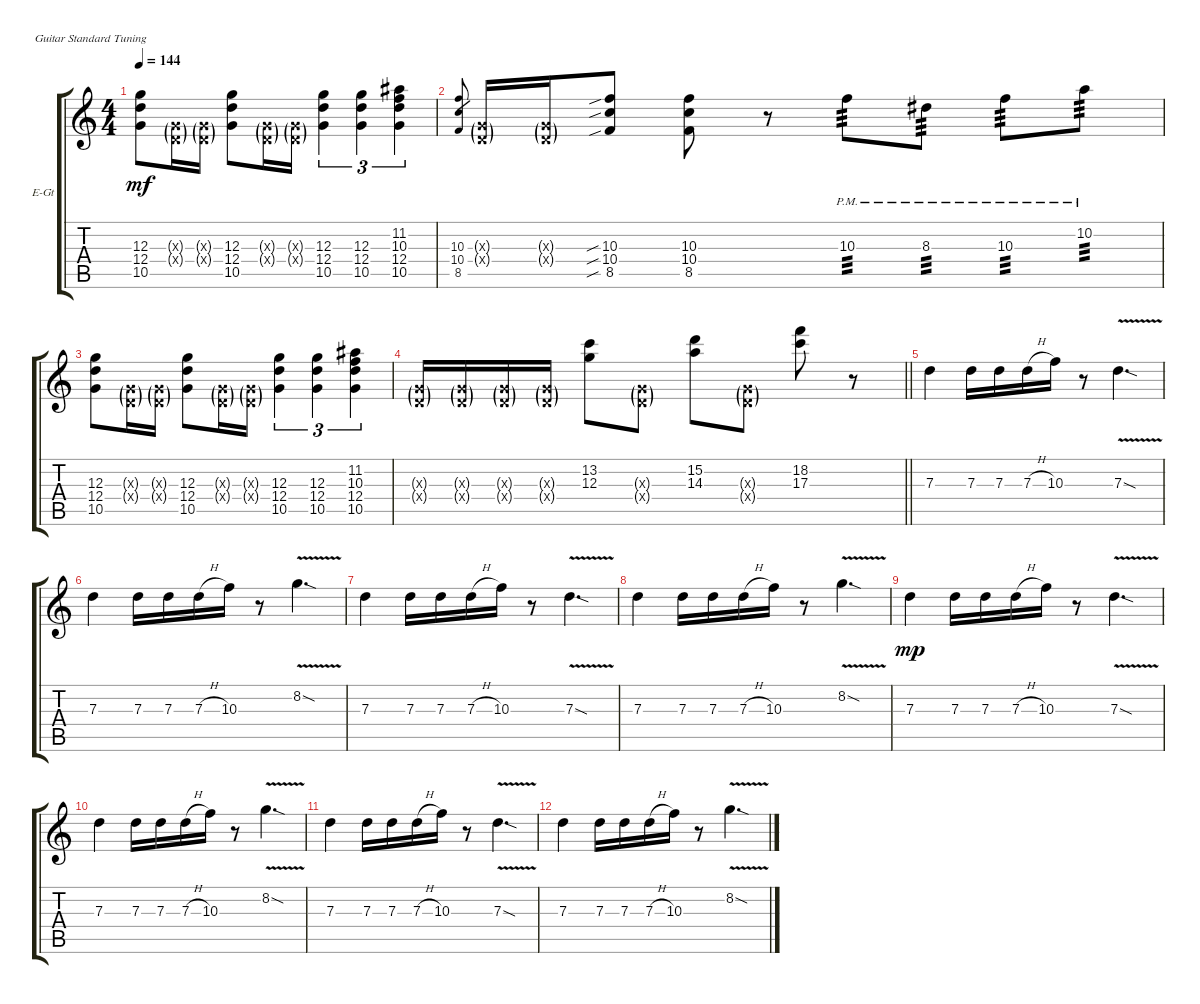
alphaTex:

\bracketExtendMode groupsimilarinstruments
\firstSystemTrackNameOrientation horizontal
\otherSystemsTrackNameOrientation horizontal
\track ("Left" "E-Gt") {instrument distortionguitar}
\staff {score tabs}
\tuning (E4 B3 G3 D3 A2 E2)
\ts (4 4)
\tempo 144
\clef g2
\ks c
(10.5 12.4 12.3).8{dy mf} (0.3{g x} 0.4{g x}).16 (0.4{g x} 0.3{g x}).16 (10.5 12.4 12.3).8 (0.3{g x} 0.4{g x}).16 (0.4{g x} 0.3{g x}).16 (10.5 12.4 12.3).4{tu (3 2)} (10.5 12.4 12.3).4{tu (3 2)} (10.5 12.4 10.3 11.2).4{tu (3 2)} |
(8.5 10.4 10.3).8{gr} (0.4{g x} 0.3{g x}).16 (0.4{g x} 0.3{g x}).16 (8.5{sib} 10.4{sib} 10.3{sib}).8 (8.5 10.4 10.3).8 r.8 10.3{pm}.8{tp 3} 8.3{pm}.8{tp 3} 10.3{pm}.8{tp 3} 10.2{pm}.8{tp 3} |
(10.5 12.4 12.3).8 (0.3{g x} 0.4{g x}).16 (0.4{g x} 0.3{g x}).16 (10.5 12.4 12.3).8 (0.3{g x} 0.4{g x}).16 (0.4{g x} 0.3{g x}).16 (10.5 12.4 12.3).4{tu (3 2)} (10.5 12.4 12.3).4{tu (3 2)} (10.5 12.4 10.3 11.2).4{tu (3 2)} |
\barLineRight lightlight
(0.3{g x} 0.4{g x}).16 (0.4{g x} 0.3{g x}).16 (0.3{g x} 0.4{g x}).16 (0.4{g x} 0.3{g x}).16 (12.3 13.2).8 (0.3{g x} 0.4{g x}).8 (14.3 15.2).8 (0.3{g x} 0.4{g x}).8 (17.3 18.2).8 r.8 |
7.3.4 7.3.16 7.3.16 7.3{h}.16 10.3.16 r.8 7.3{v sod}.4{d} |
7.3.4 7.3.16 7.3.16 7.3{h}.16 10.3.16 r.8 8.2{v sod}.4{d} |
7.3.4 7.3.16 7.3.16 7.3{h}.16 10.3.16 r.8 7.3{v sod}.4{d} |
7.3.4 7.3.16 7.3.16 7.3{h}.16 10.3.16 r.8 8.2{v sod}.4{d} |
7.3.4{dy mp} 7.3.16 7.3.16 7.3{h}.16 10.3.16 r.8 7.3{v sod}.4{d} |
7.3.4 7.3.16 7.3.16 7.3{h}.16 10.3.16 r.8 8.2{v sod}.4{d} |
7.3.4 7.3.16 7.3.16 7.3{h}.16 10.3.16 r.8 7.3{v sod}.4{d} |
7.3.4 7.3.16 7.3.16 7.3{h}.16 10.3.16 r.8 8.2{v sod}.4{d}
